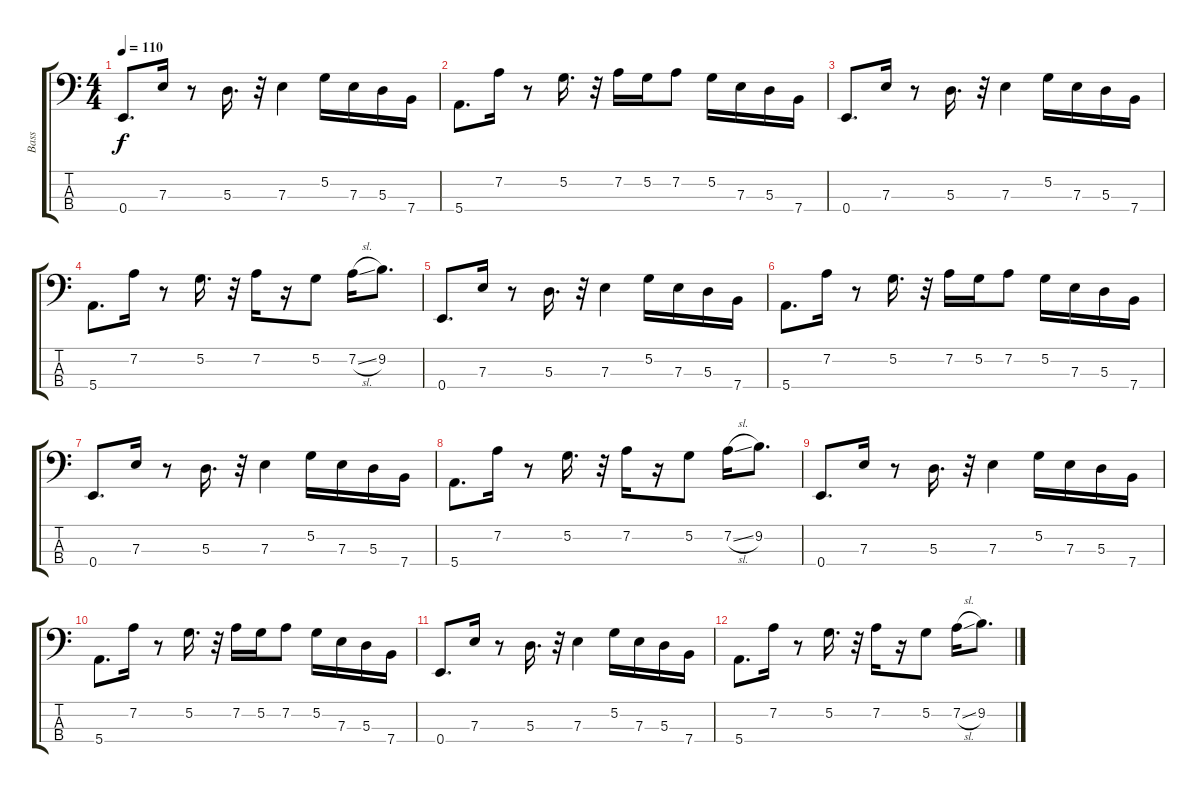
\track ("Bass" "Bass") {instrument electricbassfinger}
\staff {score tabs}
\tuning (G2 D2 A1 E1) {hide}
\ts (4 4)
\tempo 110
\clef f4
\ks c
0.4.8{d dy f} 7.3.16 r.8 5.3.16{d} r.32 7.3.4 5.2.16 7.3.16 5.3.16 7.4.16 |
5.4.8{d} 7.2.16 r.8 5.2.16{d} r.32 7.2.16 5.2.16 7.2.8 5.2.16 7.3.16 5.3.16 7.4.16 |
0.4.8{d} 7.3.16 r.8 5.3.16{d} r.32 7.3.4 5.2.16 7.3.16 5.3.16 7.4.16 |
5.4.8{d} 7.2.16 r.8 5.2.16{d} r.32 7.2.16 r.16 5.2.8 7.2{sl}.16 9.2.8{d} |
0.4.8{d} 7.3.16 r.8 5.3.16{d} r.32 7.3.4 5.2.16 7.3.16 5.3.16 7.4.16 |
5.4.8{d} 7.2.16 r.8 5.2.16{d} r.32 7.2.16 5.2.16 7.2.8 5.2.16 7.3.16 5.3.16 7.4.16 |
0.4.8{d} 7.3.16 r.8 5.3.16{d} r.32 7.3.4 5.2.16 7.3.16 5.3.16 7.4.16 |
5.4.8{d} 7.2.16 r.8 5.2.16{d} r.32 7.2.16 r.16 5.2.8 7.2{sl}.16 9.2.8{d} |
0.4.8{d} 7.3.16 r.8 5.3.16{d} r.32 7.3.4 5.2.16 7.3.16 5.3.16 7.4.16 |
5.4.8{d} 7.2.16 r.8 5.2.16{d} r.32 7.2.16 5.2.16 7.2.8 5.2.16 7.3.16 5.3.16 7.4.16 |
0.4.8{d} 7.3.16 r.8 5.3.16{d} r.32 7.3.4 5.2.16 7.3.16 5.3.16 7.4.16 |
5.4.8{d} 7.2.16 r.8 5.2.16{d} r.32 7.2.16 r.16 5.2.8 7.2{sl}.16 9.2.8{d}
